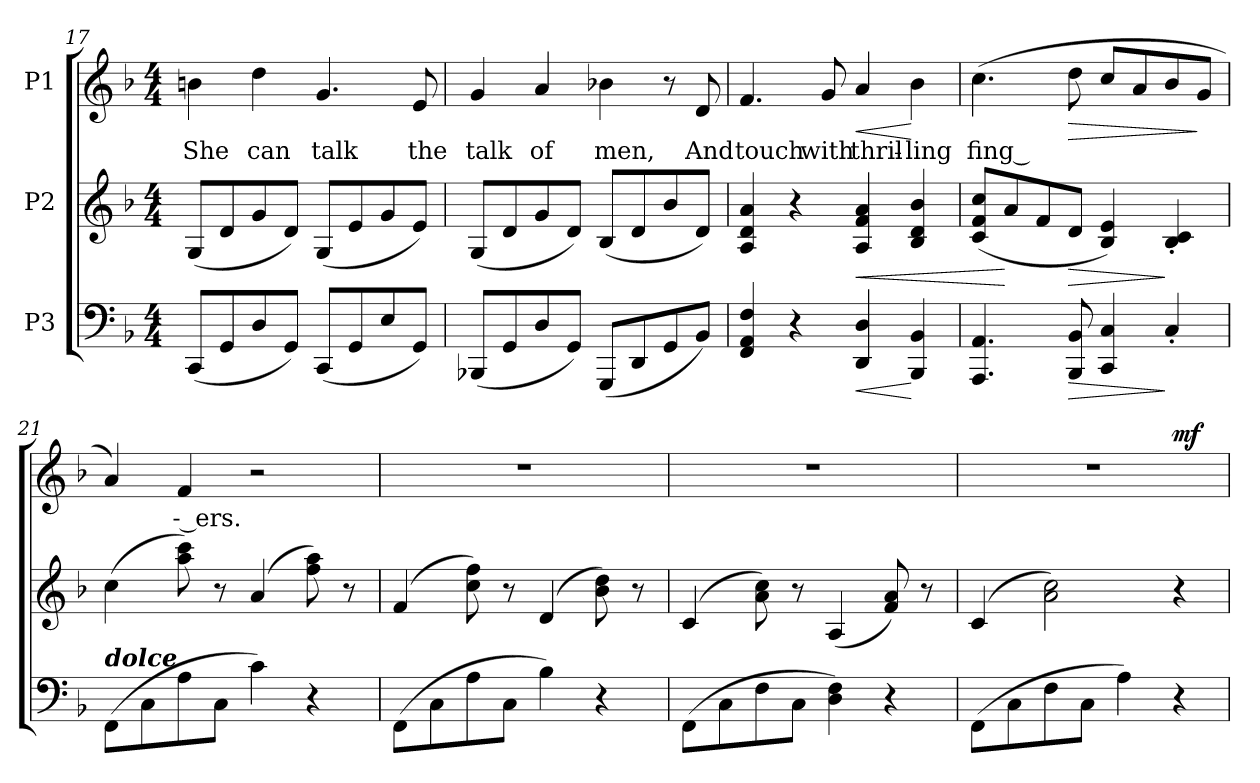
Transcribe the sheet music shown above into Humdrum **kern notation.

**kern	**dynam	**kern	**dynam	**kern	**text	**dynam
*part3	*part3	*part2	*part2	*part1	*part1	*part1
*staff3	*staff3	*staff2	*staff2	*staff1	*staff1	*staff1
*I"P3	*	*I"P2	*	*I"P1	*	*
!!LO:LB:g=z
*clefF4	*	*clefG2	*	*clefG2	*	*
*k[b-]	*	*k[b-]	*	*k[b-]	*	*
*F:	*	*F:	*	*F:	*	*
*M4/4	*	*M4/4	*	*M4/4	*	*
=17	=17	=17	=17	=17	=17	=17
!	!	!	!	!	!LO:LY:b:color=#000000	!
(8CCi/L	.	(8Gi/L	.	4bni\	She	.
8GGi/	.	8di/	.	.	.	.
!	!	!	!	!	!LO:LY:b:color=#000000	!
8Di/	.	8gi/	.	4ddi\	can	.
8GGi/J)	.	8di/J)	.	.	.	.
!	!	!	!	!	!LO:LY:b:color=#000000	!
(8CCi/L	.	(8Gi/L	.	4.gi/	talk	.
8GGi/	.	8ei/	.	.	.	.
8Ei/	.	8gi/	.	.	.	.
!	!	!	!	!	!LO:LY:b:color=#000000	!
8GGi/J)	.	8ei/J)	.	8ei/	the	.
=18	=18	=18	=18	=18	=18	=18
!	!	!	!	!	!LO:LY:b:color=#000000	!
(8BBB-Xi/L	.	(8Gi/L	.	4gi/	talk	.
8GGi/	.	8di/	.	.	.	.
!	!	!	!	!	!LO:LY:b:color=#000000	!
8Di/	.	8gi/	.	4ai/	of	.
8GGi/J)	.	8di/J)	.	.	.	.
!	!	!	!	!	!LO:LY:b:color=#000000	!
(8GGGi/L	.	(8B-i/L	.	4b-Xi\	men,	.
8DDi/	.	8di/	.	.	.	.
8GGi/	.	8b-i/	.	8r	.	.
!	!	!	!	!	!LO:LY:b:color=#000000	!
8BB-i/J)	.	8di/J)	.	8di/	And	.
=19	=19	=19	=19	=19	=19	=19
!	!	!	!	!	!LO:LY:b:color=#000000	!
4FFi/ 4AAi 4Fi	.	4Ai/ 4di 4ai	.	4.fi/	touch	.
4r	.	4r	.	.	.	.
!	!	!	!	!	!LO:LY:b:color=#000000	!
.	.	.	.	8gi/	with	.
!	!LO:HP:b	!	!LO:HP:b	!	!	!
!	!	!	!	!	!LO:LY:b:color=#000000	!LO:HP:b
4DDi/ 4Di	<	4Ai/ 4fi 4ai	<	4ai/	thril-	<
!	!	!	!	!	!LO:LY:b:color=#000000	!
4BBB-i/ 4BB-i	[	4B-i/ 4di 4b-i	.	4b-i\	-ling	[
=20	=20	=20	=20	=20	=20	=20
!	!	!	!	!	!LO:LY:b:color=#000000	!
4.AAAi/ 4.AAi	.	(8ci/ 8fi 8cciL	.	(4.cci\	fing --	.
.	.	8ai/	[	.	.	.
.	.	8fi/	.	.	.	.
!	!LO:HP:b	!	!LO:HP:b	!	!	!LO:HP:b
8BBB-i/ 8BB-i	>	8di/J	>	8ddi\	.	>
4CCi/ 4Ci	.	4B-i/ 4ei)	.	8cci/L	.	.
.	.	.	.	8ai/	.	.
4C'i/	]	4B-i/' 4ci'	]	8b-i/	.	.
.	.	.	.	8gi/J	.	]
=21	=21	=21	=21	=21	=21	=21
!LO:TX:a:Bi:t=dolce	!	!	!	!	!	!
(8FFi\L	.	(4cci\	.	4ai/)	.	.
8Ci\	.	.	.	.	.	.
!	!	!	!	!	!LO:LY:b:color=#000000	!
8Ai\	.	8aai\ 8ccci)	.	4fi/	-- ers.	.
8Ci\J	.	8r	.	.	.	.
4ci\)	.	(4ai/	.	2r	.	.
4r	.	8ffi\ 8aai)	.	.	.	.
.	.	8r	.	.	.	.
!!LO:LB:g=z
=22	=22	=22	=22	=22	=22	=22
(8FFi\L	.	(4fi/	.	1r	.	.
8Ci\	.	.	.	.	.	.
8Ai\	.	8cci\ 8ffi)	.	.	.	.
8Ci\J	.	8r	.	.	.	.
4B-i\)	.	(4di/	.	.	.	.
4r	.	8b-i\ 8ddi)	.	.	.	.
.	.	8r	.	.	.	.
=23	=23	=23	=23	=23	=23	=23
(8FFi\L	.	(4ci/	.	1r	.	.
8Ci\	.	.	.	.	.	.
8Fi\	.	8ai\ 8cci)	.	.	.	.
8Ci\J	.	8r	.	.	.	.
4Di\ 4Fi)	.	(4Ai/	.	.	.	.
4r	.	8fi/ 8ai)	.	.	.	.
.	.	8r	.	.	.	.
=24	=24	=24	=24	=24	=24	=24
*	*	*	*	*^	*	*
(8FFi\L	.	(4ci/	.	1r	2.ryy	.	.
8Ci\	.	.	.	.	.	.	.
8Fi\	.	2ai\ 2cci)	.	.	.	.	.
8Ci\J	.	.	.	.	.	.	.
4Ai\)	.	.	.	.	.	.	.
4r	.	4r	.	.	4ryy	.	mf
*	*	*	*	*v	*v	*	*
=	=	=	=	=	=	=
*-	*-	*-	*-	*-	*-	*-
